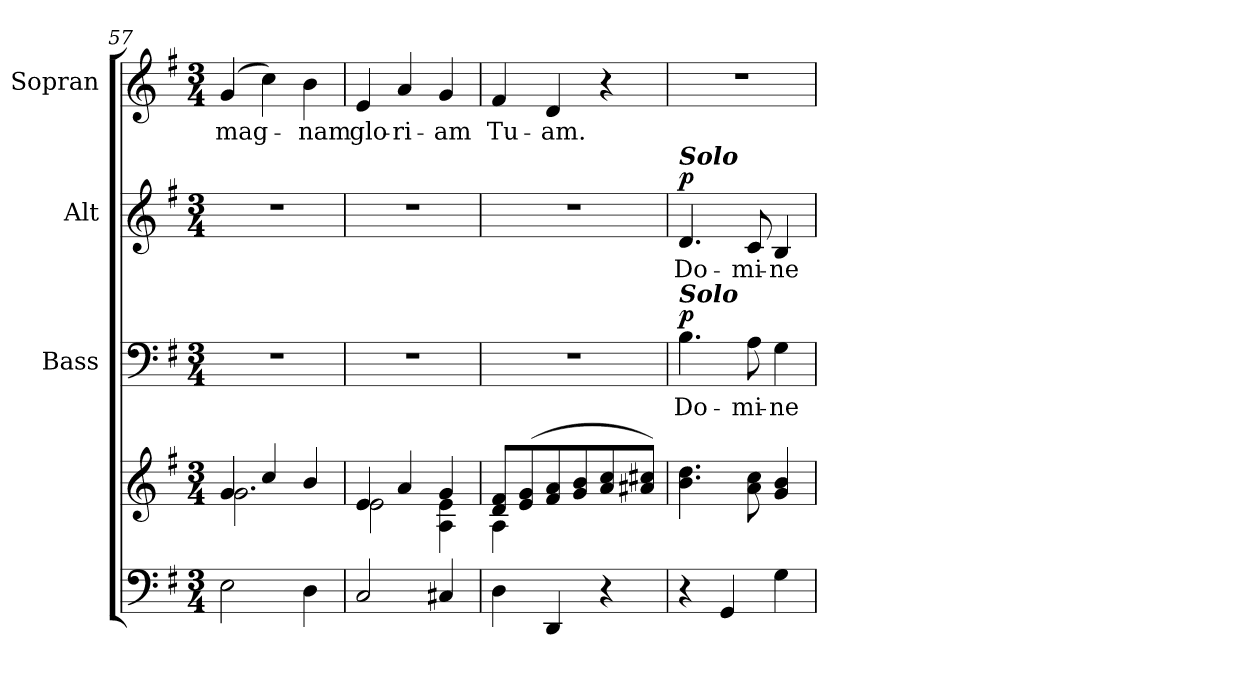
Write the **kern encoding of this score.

**kern	**kern	**kern	**text	**dynam	**kern	**text	**dynam	**kern	**text
*part4	*part4	*part3	*part3	*part3	*part2	*part2	*part2	*part1	*part1
*staff5	*staff4	*staff3	*staff3	*staff3	*staff2	*staff2	*staff2	*staff1	*staff1
*	*	*I"Bass	*	*	*I"Alt	*	*	*I"Sopran	*
*	*	*I'B.	*	*	*I'A.	*	*	*I'S.	*
*clefF4	*clefG2	*clefF4	*	*	*clefG2	*	*	*clefG2	*
*k[f#]	*k[f#]	*k[f#]	*	*	*k[f#]	*	*	*k[f#]	*
*G:	*G:	*G:	*	*	*G:	*	*	*G:	*
*M3/4	*M3/4	*M3/4	*	*	*M3/4	*	*	*M3/4	*
=57	=57	=57	=57	=57	=57	=57	=57	=57	=57
*	*^	*	*	*	*	*	*	*	*
!	!	!	!	!	!	!	!	!	!	!LO:LY:b
2E\	4g/	2.g\	2.r	.	.	2.r	.	.	(4g/	mag-
.	4cc/	.	.	.	.	.	.	.	4cc\)	.
!	!	!	!	!	!	!	!	!	!	!LO:LY:b
4D\	4b/	.	.	.	.	.	.	.	4b\	-nam
=58	=58	=58	=58	=58	=58	=58	=58	=58	=58	=58
!	!	!	!	!	!	!	!	!	!	!LO:LY:b
2C/	4e/	2e\	2.r	.	.	2.r	.	.	4e/	glo-
!	!	!	!	!	!	!	!	!	!	!LO:LY:b
.	4a/	.	.	.	.	.	.	.	4a/	-ri-
!	!	!	!	!	!	!	!	!	!	!LO:LY:b
4C#X/	4g/	4A\ 4e\	.	.	.	.	.	.	4g/	-am
!!LO:LB:g=z
=59	=59	=59	=59	=59	=59	=59	=59	=59	=59	=59
!	!	!	!	!	!	!	!	!	!	!LO:LY:b
4D\	8d/ 8f#/L	4A\	2.r	.	.	2.r	.	.	4f#/	Tu-
.	(<8e/ 8g/	.	.	.	.	.	.	.	.	.
!	!	!	!	!	!	!	!	!	!	!LO:LY:b
4DD/	8f#/ 8a/	2ryy	.	.	.	.	.	.	4d/	-am.
.	8g/ 8b/	.	.	.	.	.	.	.	.	.
4r	8a/ 8cc/	.	.	.	.	.	.	.	4r	.
.	8a#X/ 8cc#X/J)	.	.	.	.	.	.	.	.	.
*	*v	*v	*	*	*	*	*	*	*	*
=60	=60	=60	=60	=60	=60	=60	=60	=60	=60
!	!	!	!	!	!LO:TX:a:Bi:t=Solo	!	!	!	!
!	!	!LO:TX:a:Bi:t=Solo	!	!	!	!	!	!	!
!	!	!	!LO:LY:b	!LO:DY:a	!	!LO:LY:b	!LO:DY:a	!	!
4r	4.b\ 4.dd\	4.B\	Do-	p	4.d/	Do-	p	2.r	.
4GG/	.	.	.	.	.	.	.	.	.
!	!	!	!LO:LY:b	!	!	!LO:LY:b	!	!	!
.	8a\ 8cc\	8A\	-mi-	.	8c/	-mi-	.	.	.
!	!	!	!LO:LY:b	!	!	!LO:LY:b	!	!	!
4G\	4g/ 4b/	4G\	-ne	.	4B/	-ne	.	.	.
=	=	=	=	=	=	=	=	=	=
*-	*-	*-	*-	*-	*-	*-	*-	*-	*-
